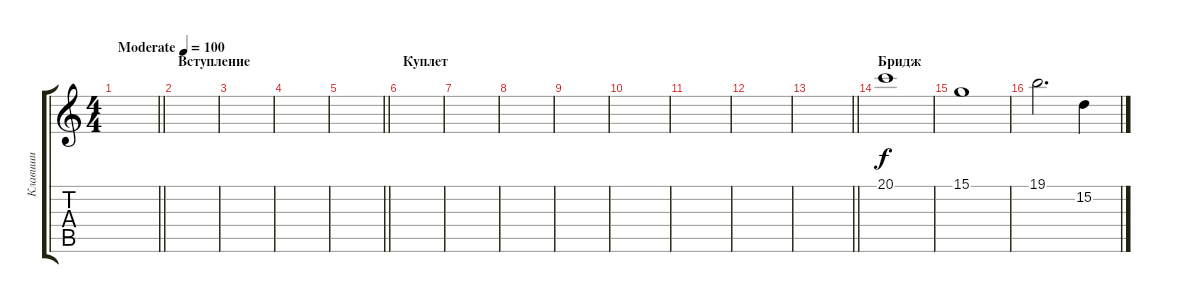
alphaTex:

\track ("Клавиши" "Клавиши") {instrument electricgrandpiano}
\staff {score tabs}
\tuning (E4 B3 G3 D3 A2 E2) {hide}
\ts (4 4)
\tempo (100 "Moderate")
\clef g2
\barLineRight lightlight
\ks c
|
\section ("" "Вступление")
|
|
|
\barLineRight lightlight
|
\section ("" "Куплет")
|
|
|
|
|
|
|
\barLineRight lightlight
|
\section ("" "Бридж")
20.1.1 |
15.1.1 |
19.1.2{d} 15.2.4
